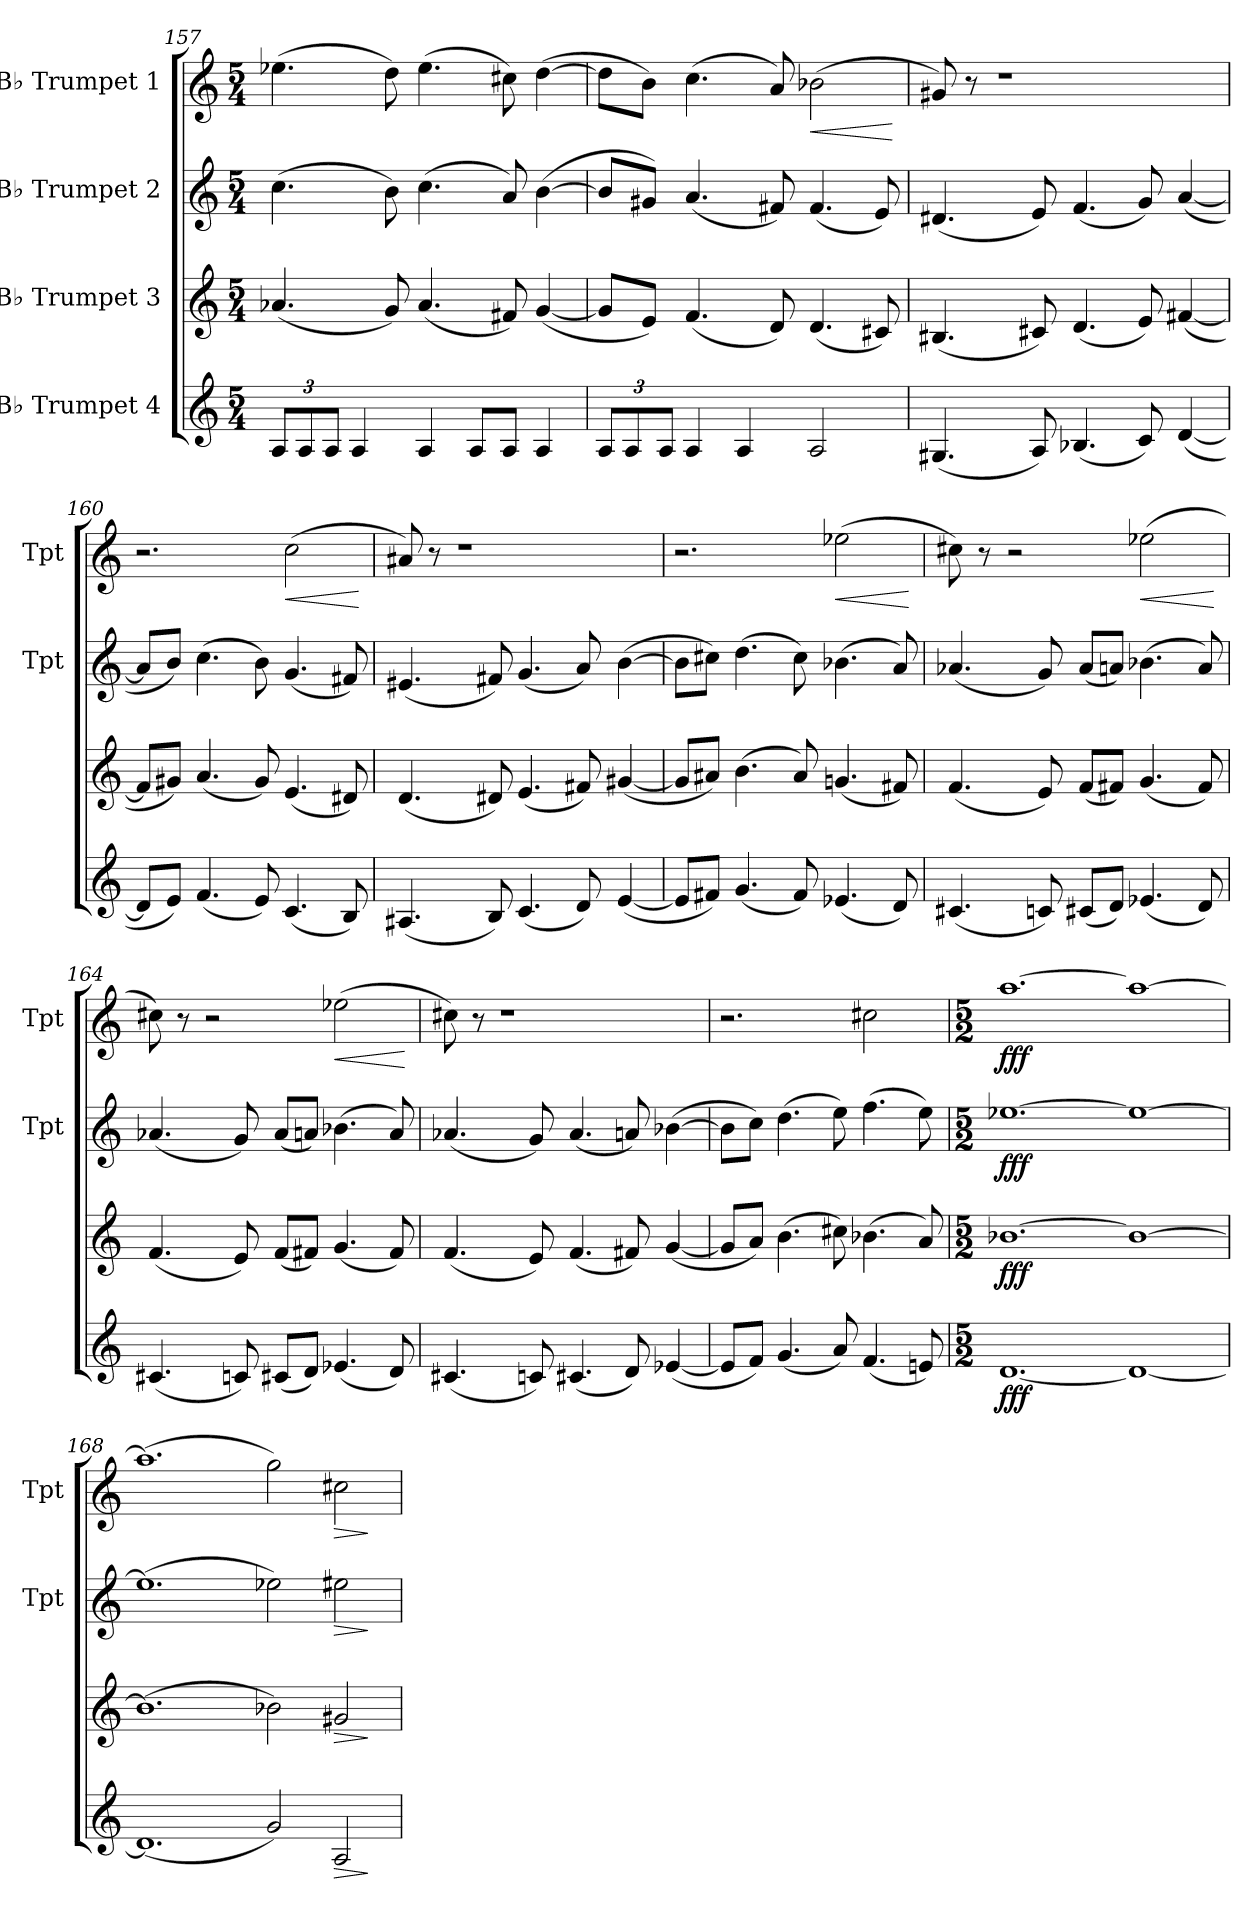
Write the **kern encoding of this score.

**kern	**dynam	**kern	**dynam	**kern	**dynam	**kern	**dynam
*part4	*part4	*part3	*part3	*part2	*part2	*part1	*part1
*staff4	*staff4	*staff3	*staff3	*staff2	*staff2	*staff1	*staff1
*I"B♭ Trumpet 4	*	*I"B♭ Trumpet 3	*	*I"B♭ Trumpet 2	*	*I"B♭ Trumpet 1	*
*	*	*	*	*I'Tpt	*	*I'Tpt	*
*clefG2	*	*clefG2	*	*clefG2	*	*clefG2	*
*ITrd1c2	*	*ITrd1c2	*	*ITrd1c2	*	*ITrd1c2	*
*k[b-e-]	*	*k[b-e-]	*	*k[b-e-]	*	*k[b-e-]	*
*M5/4	*	*M5/4	*	*M5/4	*	*M5/4	*
*Xbrackettup	*	*	*	*	*	*	*
=157	=157	=157	=157	=157	=157	=157	=157
12G/L	.	(4.g-X/	.	(4.b-\	.	(4.dd-X\	.
12G/	.	.	.	.	.	.	.
12G/J	.	.	.	.	.	.	.
4G/	.	.	.	.	.	.	.
.	.	8f/)	.	8a\)	.	8cc\)	.
4G/	.	(4.g-/	.	(4.b-\	.	(4.dd-\	.
8G/L	.	.	.	.	.	.	.
8G/J	.	8en/)	.	8g/)	.	8bn\)	.
4G/	.	([4f/	.	([4a\	.	([4cc\	.
=158	=158	=158	=158	=158	=158	=158	=158
12G/L	.	8f/L]	.	8a/L]	.	8cc\L]	.
12G/	.	.	.	.	.	.	.
.	.	8d/J)	.	8f#X/J)	.	8a\J)	.
12G/J	.	.	.	.	.	.	.
4G/	.	(4.e-/	.	(4.g/	.	(4.b-\	.
4G/	.	.	.	.	.	.	.
.	.	8c/)	.	8en/)	.	8g/)	.
!	!	!	!	!	!	!	!LO:HP:b
2G/	.	(4.c/	.	(4.e/	.	(2a-X\	<
.	.	8Bn/)	.	8d/)	.	.	.
.	.	.	.	.	.	.	[
!!LO:LB:g=z
=159	=159	=159	=159	=159	=159	=159	=159
(4.F#X/	.	(4.A#X/	.	(4.c#X/	.	8f#X/)	.
.	.	.	.	.	.	8r	.
.	.	.	.	.	.	1r	.
8G/)	.	8Bn/)	.	8d/)	.	.	.
(4.A-X/	.	(4.c/	.	(4.e-/	.	.	.
8B-/)	.	8d/)	.	8f/)	.	.	.
([4c/	.	([4en/	.	([4g/	.	.	.
=160	=160	=160	=160	=160	=160	=160	=160
8c/L]	.	8e/L]	.	8g/L]	.	2.r	.
8d/J)	.	8f#X/J)	.	8a/J)	.	.	.
(4.e-/	.	(4.g/	.	(4.b-\	.	.	.
8d/)	.	8f#/)	.	8a\)	.	.	.
!	!	!	!	!	!	!	!LO:HP:b
(4.B-/	.	(4.d/	.	(4.f/	.	(2b-\	<
8A/)	.	8c#X/)	.	8en/)	.	.	.
.	.	.	.	.	.	.	[
=161	=161	=161	=161	=161	=161	=161	=161
(4.G#X/	.	(4.c/	.	(4.d#X/	.	8g#X/)	.
.	.	.	.	.	.	8r	.
.	.	.	.	.	.	1r	.
8A/)	.	8c#X/)	.	8en/)	.	.	.
(4.B-/	.	(4.d/	.	(4.f/	.	.	.
8c/)	.	8en/)	.	8g/)	.	.	.
([4d/	.	([4f#X/	.	([4a\	.	.	.
=162	=162	=162	=162	=162	=162	=162	=162
8d/L]	.	8f#/L]	.	8a\L]	.	2.r	.
8en/J)	.	8g#X/J)	.	8bn\J)	.	.	.
(4.f/	.	(4.a\	.	(4.cc\	.	.	.
8e/)	.	8g#/)	.	8b\)	.	.	.
!	!	!	!	!	!	!	!LO:HP:b
(4.d-X/	.	(4.fn/	.	(4.a-X\	.	(2dd-X\	<
8c/)	.	8en/)	.	8g/)	.	.	.
.	.	.	.	.	.	.	[
!!LO:PB:g=z
=163	=163	=163	=163	=163	=163	=163	=163
(4.Bn/	.	(4.e-/	.	(4.g-X/	.	8bn\)	.
.	.	.	.	.	.	8r	.
.	.	.	.	.	.	2r	.
8B-X/)	.	8d/)	.	8f/)	.	.	.
(8Bn/L	.	(8e-/L	.	(8g-/L	.	.	.
8c/J)	.	8en/J)	.	8gn/J)	.	.	.
!	!	!	!	!	!	!	!LO:HP:b
(4.d-X/	.	(4.f/	.	(4.a-X\	.	(2dd-X\	<
8c/)	.	8e/)	.	8g/)	.	.	.
.	.	.	.	.	.	.	[
=164	=164	=164	=164	=164	=164	=164	=164
(4.Bn/	.	(4.e-/	.	(4.g-X/	.	8bn\)	.
.	.	.	.	.	.	8r	.
.	.	.	.	.	.	2r	.
8B-X/)	.	8d/)	.	8f/)	.	.	.
(8Bn/L	.	(8e-/L	.	(8g-/L	.	.	.
8c/J)	.	8en/J)	.	8gn/J)	.	.	.
!	!	!	!	!	!	!	!LO:HP:b
(4.d-X/	.	(4.f/	.	(4.a-X\	.	(2dd-X\	<
8c/)	.	8e/)	.	8g/)	.	.	.
.	.	.	.	.	.	.	[
=165	=165	=165	=165	=165	=165	=165	=165
(4.Bn/	.	(4.e-/	.	(4.g-X/	.	8bn\)	.
.	.	.	.	.	.	8r	.
.	.	.	.	.	.	1r	.
8B-X/)	.	8d/)	.	8f/)	.	.	.
(4.Bn/	.	(4.e-/	.	(4.g-/	.	.	.
8c/)	.	8en/)	.	8gn/)	.	.	.
([4d-X/	.	([4f/	.	([4a-X\	.	.	.
!!LO:LB:g=z
=166	=166	=166	=166	=166	=166	=166	=166
*	*	*	*	*	*	*MM140	*
8d-/L]	.	8f/L]	.	8a-\L]	.	2.r	.
8e-/J)	.	8g/J)	.	8b-\J)	.	.	.
(4.f/	.	(4.a\	.	(4.cc\	.	.	.
8g/)	.	8bn\)	.	8dd\)	.	.	.
(4.e-/	.	(4.a-X\	.	(4.ee-\	.	2bn\	.
8dn/)	.	8g/)	.	8dd\)	.	.	.
=167	=167	=167	=167	=167	=167	=167	=167
!!LO:REH:place=s1:a:B:fs=14:t=167
*M5/2	*	*M5/2	*	*M5/2	*	*M5/2	*
*	*	*	*	*	*	*MM160	*
!	!LO:DY:b	!	!LO:DY:b	!	!LO:DY:b	!	!LO:DY:b
[1.c	fff	[1.a-X	fff	[1.dd-X	fff	[1.gg	fff
1c_	.	1a-_	.	1dd-_	.	1gg_	.
=168	=168	=168	=168	=168	=168	=168	=168
(1.c]	.	(1.a-]	.	(1.dd-]	.	(1.gg]	.
2f/)	.	2a-X\)	.	2dd-X\)	.	2ff\)	.
*	*	*	*	*	*	*MM150	*
!	!LO:HP:b	!	!LO:HP:b	!	!LO:HP:b	!	!LO:HP:b
2G/	>	2f#X/	>	2dd#X\	>	2bn\	>
.	]	.	]	.	]	.	]
=	=	=	=	=	=	=	=
*-	*-	*-	*-	*-	*-	*-	*-
